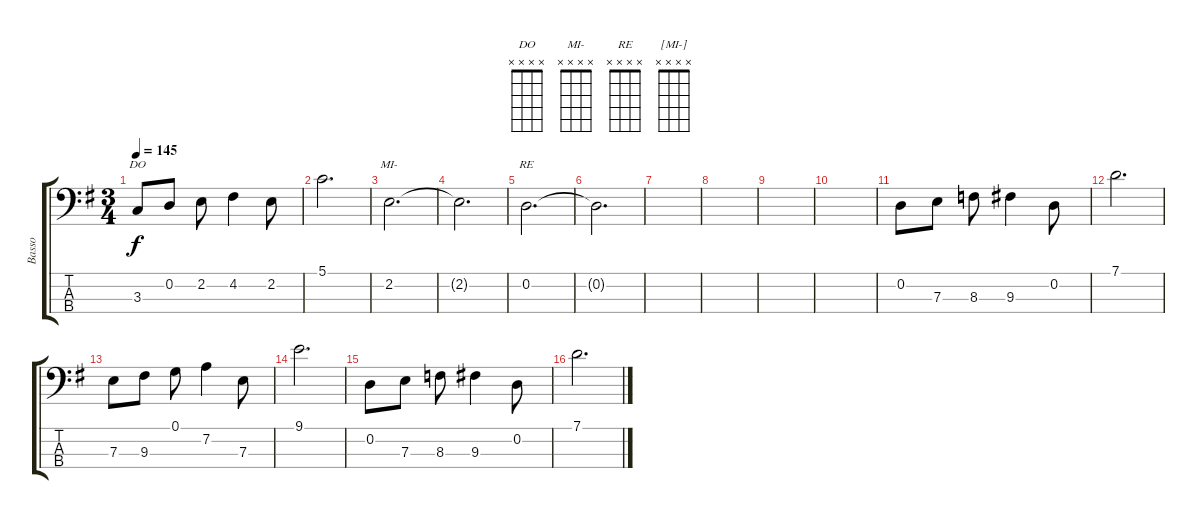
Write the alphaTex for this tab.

\track ("Basso" "Basso") {instrument electricbassfinger}
\staff {score tabs}
\tuning (G2 D2 A1 E1) {hide}
\chord ("DO" x x x x)
\chord ("MI-" x x x x)
\chord ("RE" x x x x)
\chord ("[MI-]" x x x x)
\ts (3 4)
\tempo 145
\clef f4
\ks g
3.3.8{ch "DO" dy f} 0.2.8 2.2.8 4.2.4 2.2.8 |
5.1.2{d} |
2.2.2{d ch "MI-"} |
2.2{t}.2{d} |
0.2.2{d ch "RE"} |
0.2{t}.2{d} |
|
|
|
|
0.2.8 7.3.8 8.3.8 9.3.4 0.2.8 |
7.1.2{d} |
7.3.8 9.3.8 0.1.8 7.2.4 7.3.8 |
9.1.2{d} |
0.2.8 7.3.8 8.3.8 9.3.4 0.2.8 |
7.1.2{d}
